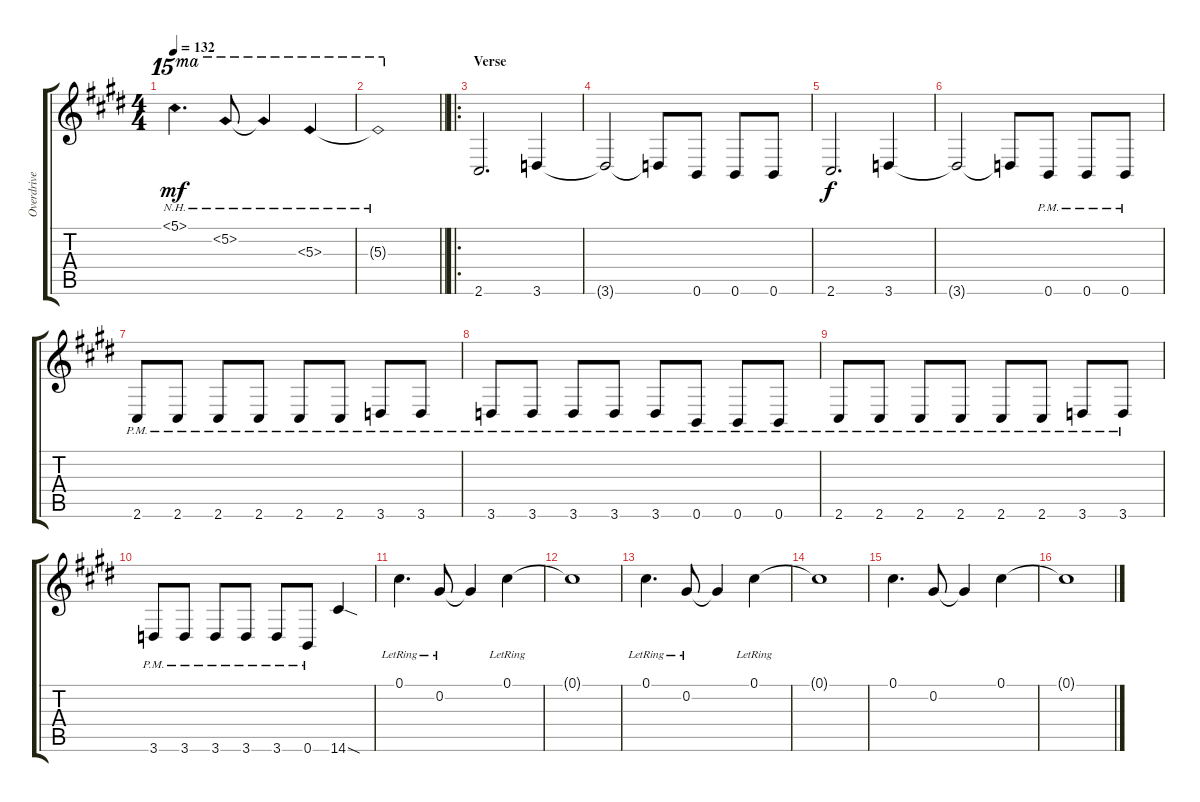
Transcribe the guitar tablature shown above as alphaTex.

\track ("Overdrive" "Overdrive") {instrument distortionguitar}
\staff {score tabs}
\tuning (Db4 Ab3 E3 B2 Gb2 B1) {hide}
\ts (4 4)
\tempo 132
\clef g2
\ks e
5.1{nh}.4{d ot 15ma dy mf instrument distortionguitar} 5.2{nh}.8{ot 15ma} 5.2{nh t}.4{ot 15ma} 5.3{nh}.4{ot 15ma} |
\barLineRight lightlight
\ks c#minor
5.3{nh t}.1{ot 15ma} |
\ro
\section ("" "Verse")
2.6.2{d} 3.6.4 |
3.6{t}.2 3.6{t}.8 0.6.8 0.6.8 0.6.8 |
\ks e
2.6.2{d dy f} 3.6.4 |
\ks c#minor
3.6{t}.2 3.6{t}.8 0.6{pm}.8 0.6{pm}.8 0.6{pm}.8 |
2.6{pm}.8 2.6{pm}.8 2.6{pm}.8 2.6{pm}.8 2.6{pm}.8 2.6{pm}.8 3.6{pm}.8 3.6{pm}.8 |
3.6{pm}.8 3.6{pm}.8 3.6{pm}.8 3.6{pm}.8 3.6{pm}.8 0.6{pm}.8 0.6{pm}.8 0.6{pm}.8 |
\ks e
2.6{pm}.8 2.6{pm}.8 2.6{pm}.8 2.6{pm}.8 2.6{pm}.8 2.6{pm}.8 3.6{pm}.8 3.6{pm}.8 |
\ks c#minor
3.6{pm}.8 3.6{pm}.8 3.6{pm}.8 3.6{pm}.8 3.6{pm}.8 0.6{pm}.8 14.6{sod}.4 |
\ks e
0.1{lr}.4{d} 0.2{lr}.8 0.2{t}.4 0.1{lr}.4 |
\ks c#minor
0.1{t}.1 |
0.1{lr}.4{d} 0.2{lr}.8 0.2{t}.4 0.1{lr}.4 |
0.1{t}.1 |
\ks e
0.1.4{d} 0.2.8 0.2{t}.4 0.1.4 |
\ks c#minor
0.1{t}.1
